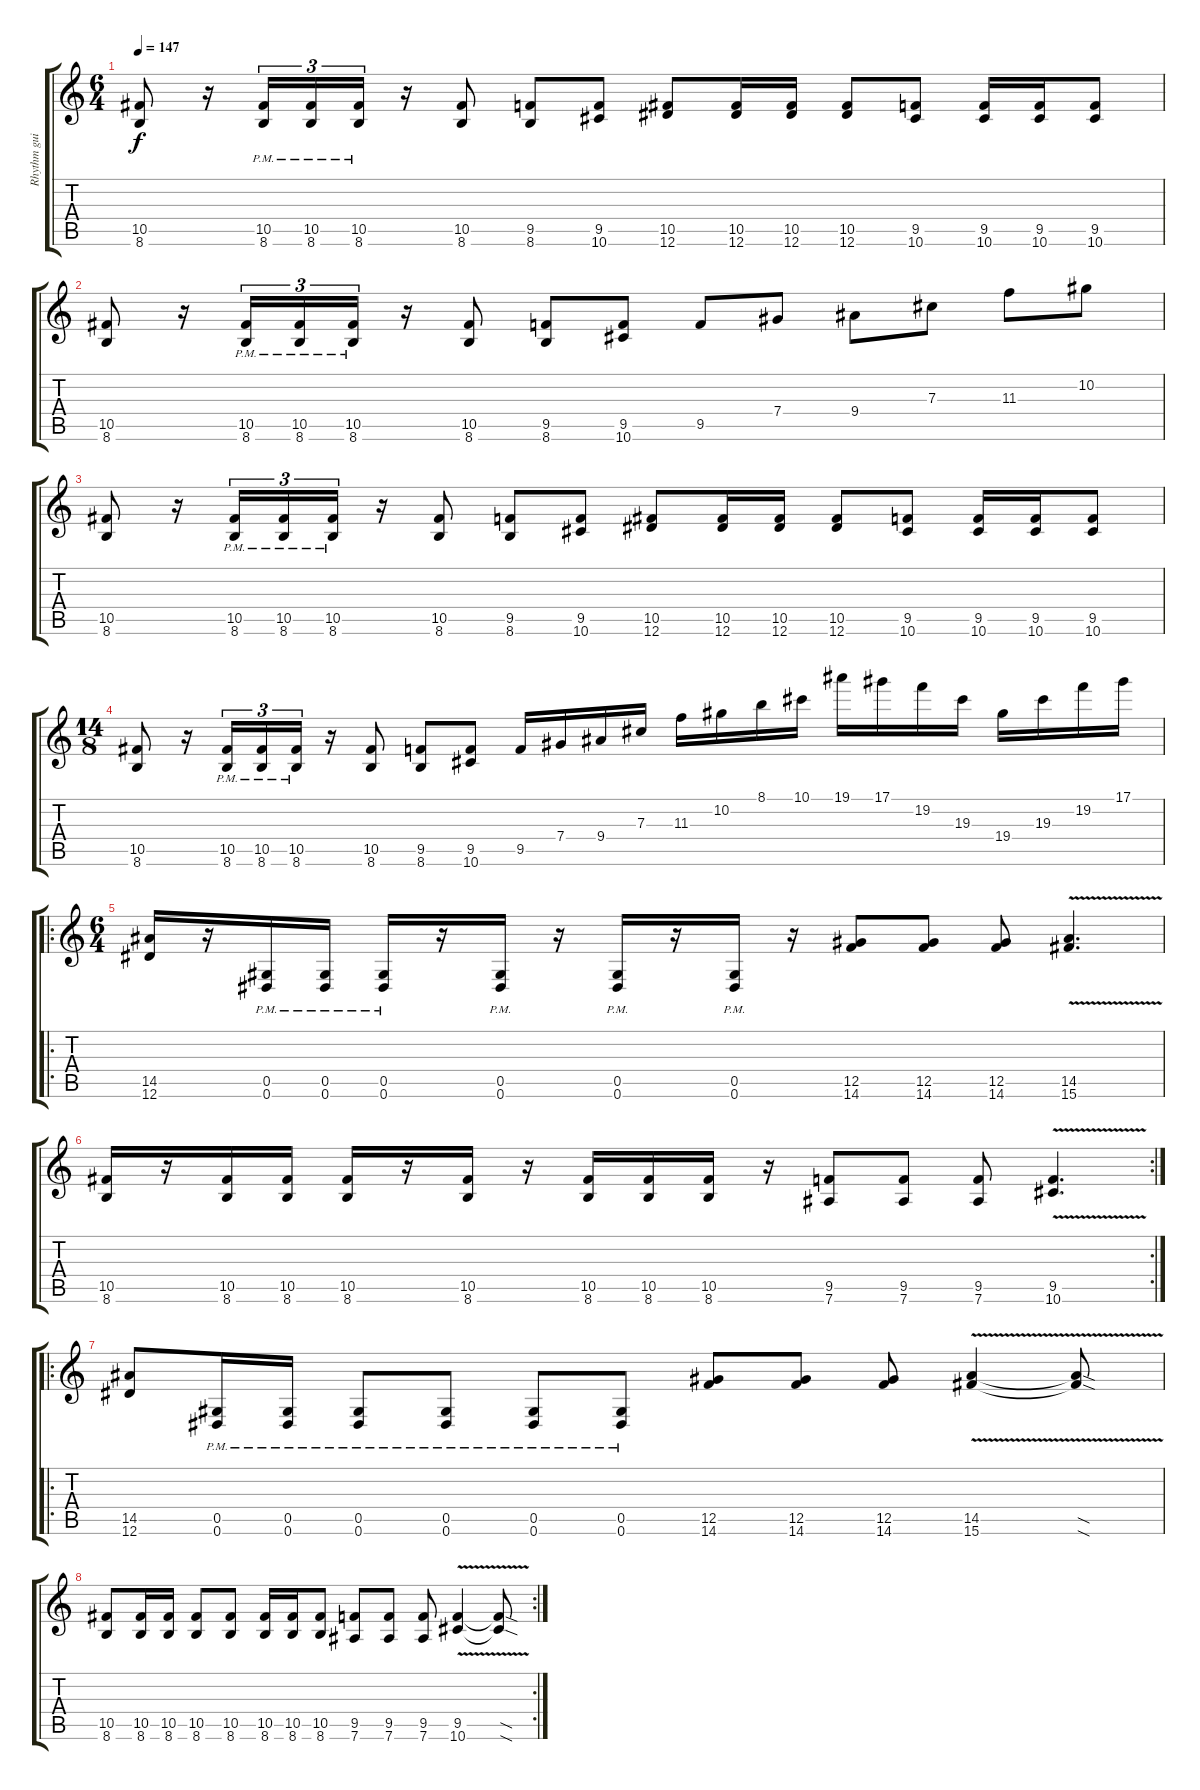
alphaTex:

\track ("Rhythm guitar" "Rhythm gui") {instrument distortionguitar}
\staff {score tabs}
\tuning (Eb4 Bb3 Gb3 Db3 Ab2 Eb2) {hide}
\ts (6 4)
\tempo 147
\clef g2
\ks c
(10.5 8.6).8{dy f} r.16 (10.5{pm} 8.6{pm}).16{tu (3 2)} (10.5{pm} 8.6{pm}).16{tu (3 2)} (10.5{pm} 8.6{pm}).16{tu (3 2)} r.16 (10.5 8.6).8 (9.5 8.6).8 (9.5 10.6).8 (10.5 12.6).8 (10.5 12.6).16 (10.5 12.6).16 (10.5 12.6).8 (9.5 10.6).8 (9.5 10.6).16 (9.5 10.6).16 (9.5 10.6).8 |
(10.5 8.6).8 r.16 (10.5{pm} 8.6{pm}).16{tu (3 2)} (10.5{pm} 8.6{pm}).16{tu (3 2)} (10.5{pm} 8.6{pm}).16{tu (3 2)} r.16 (10.5 8.6).8 (9.5 8.6).8 (9.5 10.6).8 9.5.8 7.4.8 9.4.8 7.3.8 11.3.8 10.2.8 |
(10.5 8.6).8 r.16 (10.5{pm} 8.6{pm}).16{tu (3 2)} (10.5{pm} 8.6{pm}).16{tu (3 2)} (10.5{pm} 8.6{pm}).16{tu (3 2)} r.16 (10.5 8.6).8 (9.5 8.6).8 (9.5 10.6).8 (10.5 12.6).8 (10.5 12.6).16 (10.5 12.6).16 (10.5 12.6).8 (9.5 10.6).8 (9.5 10.6).16 (9.5 10.6).16 (9.5 10.6).8 |
\ts (14 8)
(10.5 8.6).8 r.16 (10.5{pm} 8.6{pm}).16{tu (3 2)} (10.5{pm} 8.6{pm}).16{tu (3 2)} (10.5{pm} 8.6{pm}).16{tu (3 2)} r.16 (10.5 8.6).8 (9.5 8.6).8 (9.5 10.6).8 9.5.16 7.4.16 9.4.16 7.3.16 11.3.16 10.2.16 8.1.16 10.1.16 19.1.16 17.1.16 19.2.16 19.3.16 19.4.16 19.3.16 19.2.16 17.1.16 |
\ro
\ts (6 4)
(14.5 12.6).16 r.16 (0.5{pm} 0.6{pm}).16 (0.5{pm} 0.6{pm}).16 (0.5{pm} 0.6{pm}).16 r.16 (0.5{pm} 0.6{pm}).16 r.16 (0.5{pm} 0.6{pm}).16 r.16 (0.5{pm} 0.6{pm}).16 r.16 (12.5 14.6).8 (12.5 14.6).8 (12.5 14.6).8 (14.5{v} 15.6{v}).4{d} |
\rc 2
(10.5 8.6).16 r.16 (10.5 8.6).16 (10.5 8.6).16 (10.5 8.6).16 r.16 (10.5 8.6).16 r.16 (10.5 8.6).16 (10.5 8.6).16 (10.5 8.6).16 r.16 (9.5 7.6).8 (9.5 7.6).8 (9.5 7.6).8 (9.5{v} 10.6{v}).4{d} |
\ro
(14.5 12.6).8 (0.5{pm} 0.6{pm}).16 (0.5{pm} 0.6{pm}).16 (0.5{pm} 0.6{pm}).8 (0.5{pm} 0.6{pm}).8 (0.5{pm} 0.6{pm}).8 (0.5{pm} 0.6{pm}).8 (12.5 14.6).8 (12.5 14.6).8 (12.5 14.6).8 (14.5{v} 15.6{v}).4 (14.5{sod t} 15.6{sod t}).8 |
\rc 2
(10.5 8.6).8 (10.5 8.6).16 (10.5 8.6).16 (10.5 8.6).8 (10.5 8.6).8 (10.5 8.6).16 (10.5 8.6).16 (10.5 8.6).8 (9.5 7.6).8 (9.5 7.6).8 (9.5 7.6).8 (9.5{v} 10.6{v}).4 (9.5{sod t} 10.6{sod t}).8
